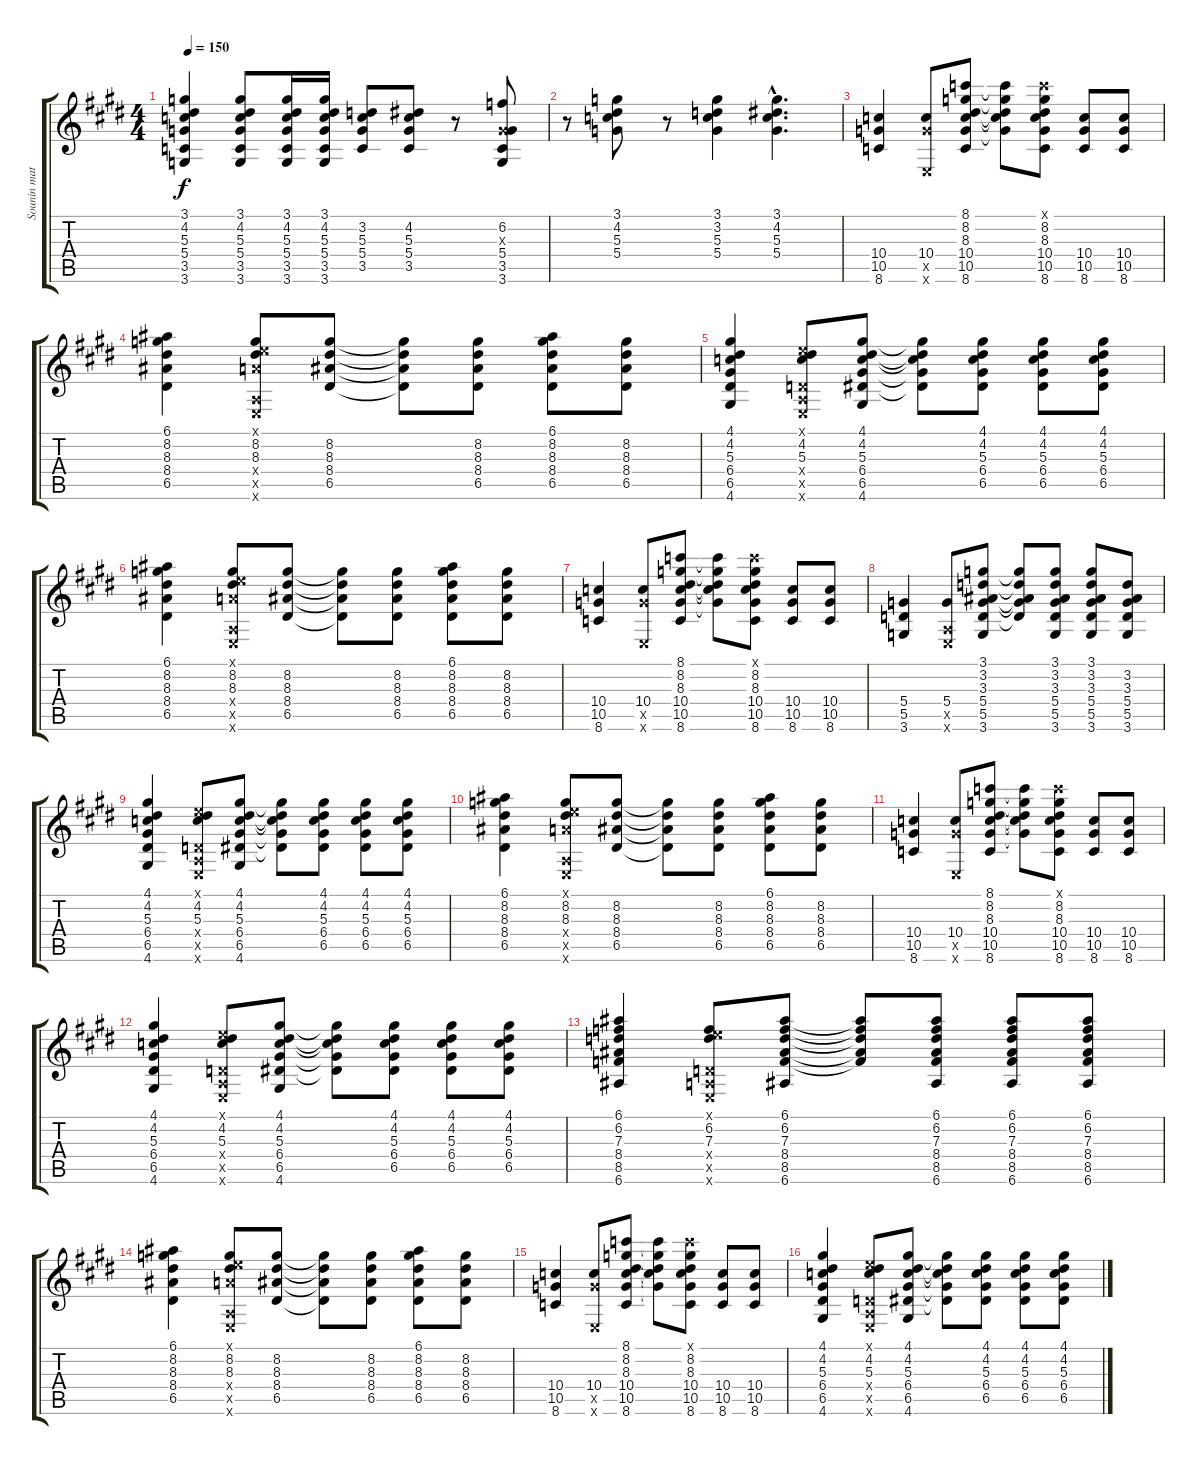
\track ("Sounin matsuo" "Sounin mat") {instrument acousticguitarsteel}
\staff {score tabs}
\tuning (E4 B3 G3 D3 A2 E2) {hide}
\ts (4 4)
\tempo 150
\clef g2
\ks c#minor
(3.1 4.2 5.3 5.4 3.5 3.6).4{dy f} (3.1 4.2 5.3 5.4 3.5 3.6).8 (3.1 4.2 5.3 5.4 3.5 3.6).16 (3.1 4.2 5.3 5.4 3.5 3.6).16 (3.2 5.3 5.4 3.5).8 (4.2 5.3 5.4 3.5).8 r.8 (6.2 0.3{x} 5.4 3.5 3.6).8 |
r.8 (3.1 4.2 5.3 5.4).8 r.8 (3.1 3.2 5.3 5.4).4 (3.1{hac} 4.2{hac} 5.3{hac} 5.4{hac}).4{d} |
(10.4 10.5 8.6).4 (10.4 10.5{x} 0.6{x}).8 (8.1 8.2 8.3 10.4 10.5 8.6).8 (8.1{t} 8.2{t} 8.3{t} 10.4{t} 10.5{t}).8 (8.1{x} 8.2 8.3 10.4 10.5 8.6).8 (10.4 10.5 8.6).8 (10.4 10.5 8.6).8 |
(6.1 8.2 8.3 8.4 6.5).4 (0.1{x} 8.2 8.3 7.4{x} 0.5{x} 0.6{x}).8 (8.2 8.3 8.4 6.5).8 (8.2{t} 8.3{t} 8.4{t} 6.5{t}).8 (8.2 8.3 8.4 6.5).8 (6.1 8.2 8.3 8.4 6.5).8 (8.2 8.3 8.4 6.5).8 |
(4.1 4.2 5.3 6.4 6.5 4.6).4 (0.1{x} 4.2 5.3 0.4{x} 0.5{x} 0.6{x}).8 (4.1 4.2 5.3 6.4 6.5 4.6).8 (4.1{t} 4.2{t} 5.3{t} 6.4{t} 6.5{t}).8 (4.1 4.2 5.3 6.4 6.5).8 (4.1 4.2 5.3 6.4 6.5).8 (4.1 4.2 5.3 6.4 6.5).8 |
(6.1 8.2 8.3 8.4 6.5).4 (0.1{x} 8.2 8.3 7.4{x} 0.5{x} 0.6{x}).8 (8.2 8.3 8.4 6.5).8 (8.2{t} 8.3{t} 8.4{t} 6.5{t}).8 (8.2 8.3 8.4 6.5).8 (6.1 8.2 8.3 8.4 6.5).8 (8.2 8.3 8.4 6.5).8 |
(10.4 10.5 8.6).4 (10.4 10.5{x} 0.6{x}).8 (8.1 8.2 8.3 10.4 10.5 8.6).8 (8.1{t} 8.2{t} 8.3{t} 10.4{t} 10.5{t}).8 (8.1{x} 8.2 8.3 10.4 10.5 8.6).8 (10.4 10.5 8.6).8 (10.4 10.5 8.6).8 |
(5.4 5.5 3.6).4 (5.4 0.5{x} 0.6{x}).8 (3.1 3.2 3.3 5.4 5.5 3.6).8 (3.1{t} 3.2{t} 3.3{t} 5.4{t} 5.5{t}).8 (3.1 3.2 3.3 5.4 5.5 3.6).8 (3.1 3.2 3.3 5.4 5.5 3.6).8 (3.2 3.3 5.4 5.5 3.6).8 |
(4.1 4.2 5.3 6.4 6.5 4.6).4 (0.1{x} 4.2 5.3 0.4{x} 0.5{x} 0.6{x}).8 (4.1 4.2 5.3 6.4 6.5 4.6).8 (4.1{t} 4.2{t} 5.3{t} 6.4{t} 6.5{t}).8 (4.1 4.2 5.3 6.4 6.5).8 (4.1 4.2 5.3 6.4 6.5).8 (4.1 4.2 5.3 6.4 6.5).8 |
(6.1 8.2 8.3 8.4 6.5).4 (0.1{x} 8.2 8.3 7.4{x} 0.5{x} 0.6{x}).8 (8.2 8.3 8.4 6.5).8 (8.2{t} 8.3{t} 8.4{t} 6.5{t}).8 (8.2 8.3 8.4 6.5).8 (6.1 8.2 8.3 8.4 6.5).8 (8.2 8.3 8.4 6.5).8 |
(10.4 10.5 8.6).4 (10.4 10.5{x} 0.6{x}).8 (8.1 8.2 8.3 10.4 10.5 8.6).8 (8.1{t} 8.2{t} 8.3{t} 10.4{t} 10.5{t}).8 (8.1{x} 8.2 8.3 10.4 10.5 8.6).8 (10.4 10.5 8.6).8 (10.4 10.5 8.6).8 |
(4.1 4.2 5.3 6.4 6.5 4.6).4 (0.1{x} 4.2 5.3 0.4{x} 0.5{x} 0.6{x}).8 (4.1 4.2 5.3 6.4 6.5 4.6).8 (4.1{t} 4.2{t} 5.3{t} 6.4{t} 6.5{t}).8 (4.1 4.2 5.3 6.4 6.5).8 (4.1 4.2 5.3 6.4 6.5).8 (4.1 4.2 5.3 6.4 6.5).8 |
(6.1 6.2 7.3 8.4 8.5 6.6).4 (0.1{x} 6.2 7.3 0.4{x} 0.5{x} 0.6{x}).8 (6.1 6.2 7.3 8.4 8.5 6.6).8 (6.1{t} 6.2{t} 7.3{t} 8.4{t} 8.5{t}).8 (6.1 6.2 7.3 8.4 8.5 6.6).8 (6.1 6.2 7.3 8.4 8.5 6.6).8 (6.1 6.2 7.3 8.4 8.5 6.6).8 |
(6.1 8.2 8.3 8.4 6.5).4 (0.1{x} 8.2 8.3 7.4{x} 0.5{x} 0.6{x}).8 (8.2 8.3 8.4 6.5).8 (8.2{t} 8.3{t} 8.4{t} 6.5{t}).8 (8.2 8.3 8.4 6.5).8 (6.1 8.2 8.3 8.4 6.5).8 (8.2 8.3 8.4 6.5).8 |
(10.4 10.5 8.6).4 (10.4 10.5{x} 0.6{x}).8 (8.1 8.2 8.3 10.4 10.5 8.6).8 (8.1{t} 8.2{t} 8.3{t} 10.4{t} 10.5{t}).8 (8.1{x} 8.2 8.3 10.4 10.5 8.6).8 (10.4 10.5 8.6).8 (10.4 10.5 8.6).8 |
(4.1 4.2 5.3 6.4 6.5 4.6).4 (0.1{x} 4.2 5.3 0.4{x} 0.5{x} 0.6{x}).8 (4.1 4.2 5.3 6.4 6.5 4.6).8 (4.1{t} 4.2{t} 5.3{t} 6.4{t} 6.5{t}).8 (4.1 4.2 5.3 6.4 6.5).8 (4.1 4.2 5.3 6.4 6.5).8 (4.1 4.2 5.3 6.4 6.5).8
